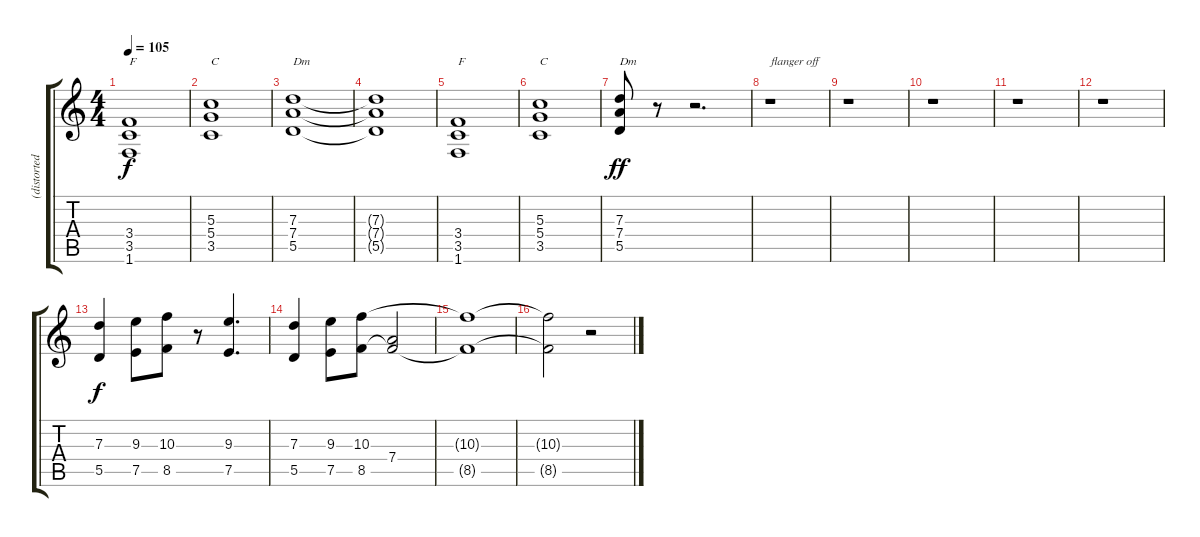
\track ("(distorted)" "(distorted") {instrument distortionguitar}
\staff {score tabs}
\tuning (E4 B3 G3 D3 A2 E2) {hide}
\ts (4 4)
\tempo 105
\clef g2
\ks c
(3.4 3.5 1.6).1{txt "F   " dy f} |
(5.3 5.4 3.5).1{txt "C"} |
(7.3 7.4 5.5).1{txt "Dm"} |
(7.3{t} 7.4{t} 5.5{t}).1 |
(3.4 3.5 1.6).1{txt "F"} |
(5.3 5.4 3.5).1{txt "C"} |
(7.3 7.4 5.5).8{txt "Dm" dy ff} r.8 r.2{d} |
r.1{txt "flanger off"} |
r.1 |
r.1 |
r.1 |
r.1 |
(7.3 5.5).4{dy f} (9.3 7.5).8 (10.3 8.5).8 r.8 (9.3 7.5).4{d} |
(7.3 5.5).4 (9.3 7.5).8 (10.3 8.5).8 (7.4 8.5{t}).2 |
(10.3{t} 8.5{t}).1 |
(10.3{t} 8.5{t}).2 r.2
